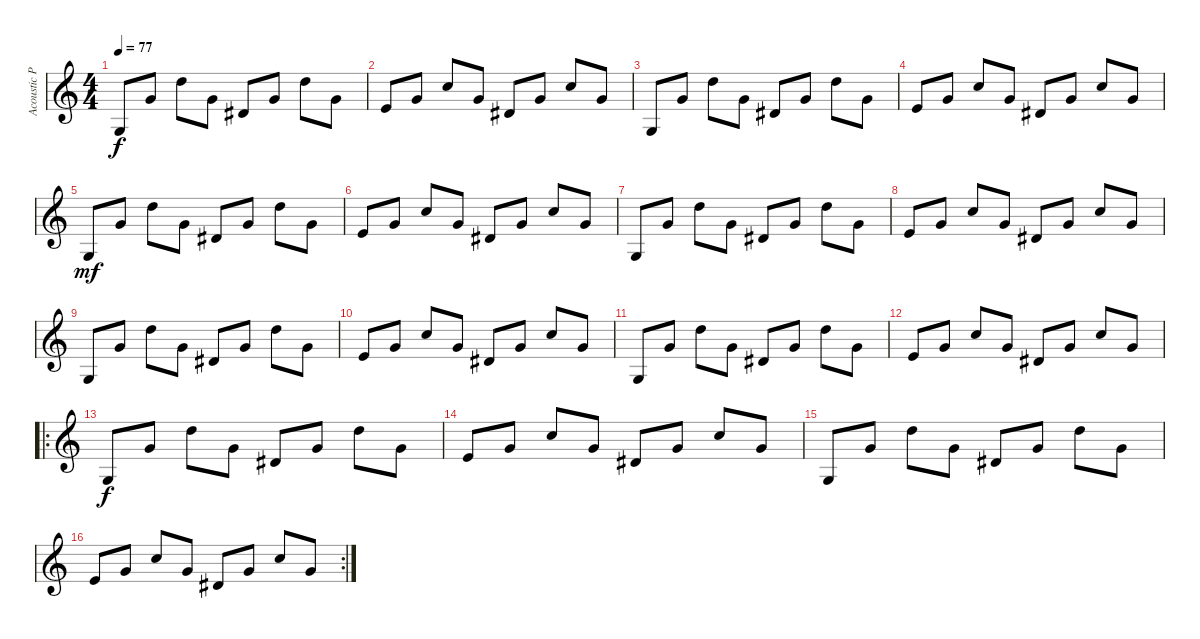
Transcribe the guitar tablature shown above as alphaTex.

\track ("Acoustic Piano (Staff 2)" "Acoustic P") {instrument acousticgrandpiano}
\staff {score}
\tuning (E4 B3 G3 D3 A2 E2 B1) {hide}
\ts (4 4)
\tempo 77
\clef g2
\ks c
0.3.8{dy f instrument acousticgrandpiano} 3.1.8 10.1.8 3.1.8 4.2.8 3.1.8 10.1.8 3.1.8 |
0.1.8 3.1.8 8.1.8 3.1.8 4.2.8 3.1.8 8.1.8 3.1.8 |
0.3.8 3.1.8 10.1.8 3.1.8 4.2.8 3.1.8 10.1.8 3.1.8 |
0.1.8 3.1.8 8.1.8 3.1.8 4.2.8 3.1.8 8.1.8 3.1.8 |
\section ("" "")
0.3.8{dy mf} 3.1.8 10.1.8 3.1.8 4.2.8 3.1.8 10.1.8 3.1.8 |
0.1.8 3.1.8 8.1.8 3.1.8 4.2.8 3.1.8 8.1.8 3.1.8 |
0.3.8 3.1.8 10.1.8 3.1.8 4.2.8 3.1.8 10.1.8 3.1.8 |
0.1.8 3.1.8 8.1.8 3.1.8 4.2.8 3.1.8 8.1.8 3.1.8 |
0.3.8 3.1.8 10.1.8 3.1.8 4.2.8 3.1.8 10.1.8 3.1.8 |
0.1.8 3.1.8 8.1.8 3.1.8 4.2.8 3.1.8 8.1.8 3.1.8 |
0.3.8 3.1.8 10.1.8 3.1.8 4.2.8 3.1.8 10.1.8 3.1.8 |
0.1.8 3.1.8 8.1.8 3.1.8 4.2.8 3.1.8 8.1.8 3.1.8 |
\ro
\section ("" "")
0.3.8{dy f} 3.1.8 10.1.8 3.1.8 4.2.8 3.1.8 10.1.8 3.1.8 |
0.1.8 3.1.8 8.1.8 3.1.8 4.2.8 3.1.8 8.1.8 3.1.8 |
0.3.8 3.1.8 10.1.8 3.1.8 4.2.8 3.1.8 10.1.8 3.1.8 |
\rc 2
0.1.8 3.1.8 8.1.8 3.1.8 4.2.8 3.1.8 8.1.8 3.1.8
